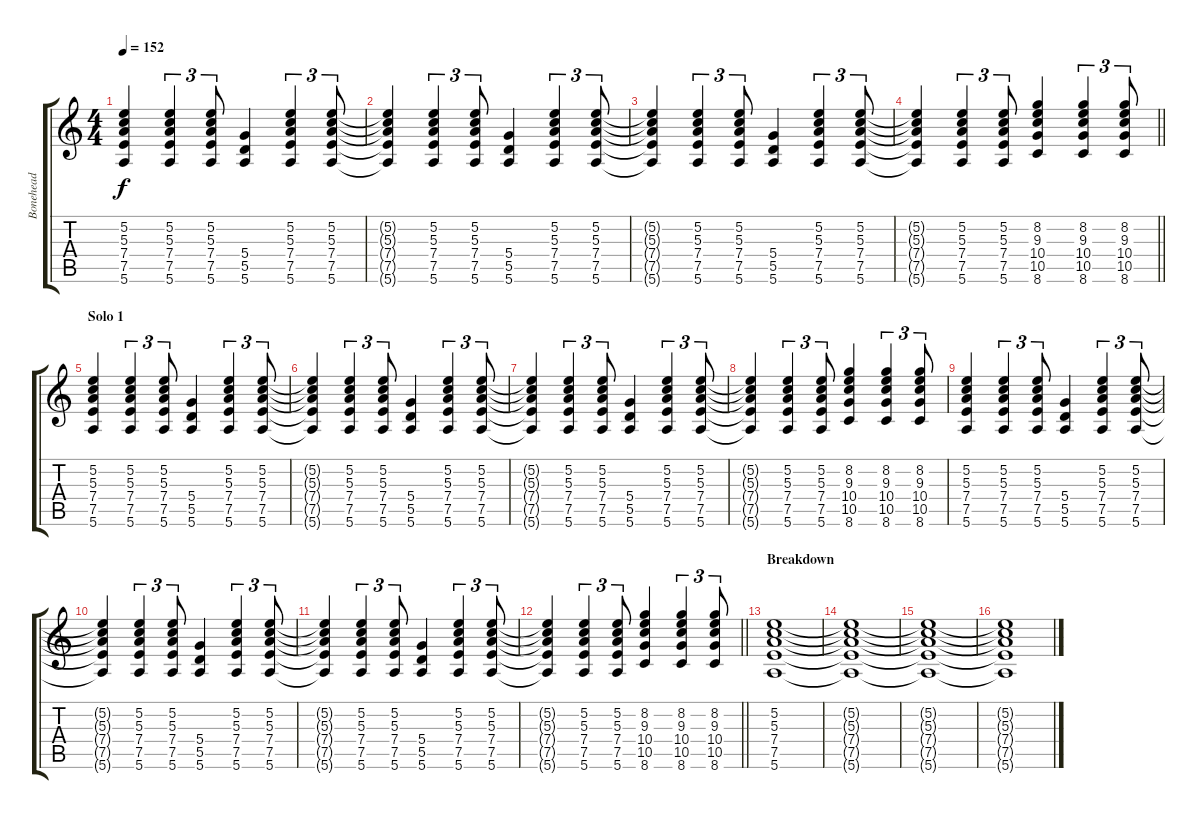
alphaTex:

\track ("Bonehead" "Bonehead") {instrument overdrivenguitar}
\staff {score tabs}
\tuning (E4 B3 G3 D3 A2 E2) {hide}
\ts (4 4)
\tempo 152
\clef g2
\ks c
(5.2 5.3 7.4 7.5 5.6).4{dy f} (5.2 5.3 7.4 7.5 5.6).4{tu (3 2)} (5.2 5.3 7.4 7.5 5.6).8{tu (3 2)} (5.4 5.5 5.6).4 (5.2 5.3 7.4 7.5 5.6).4{tu (3 2)} (5.2 5.3 7.4 7.5 5.6).8{tu (3 2)} |
(5.2{t} 5.3{t} 7.4{t} 7.5{t} 5.6{t}).4 (5.2 5.3 7.4 7.5 5.6).4{tu (3 2)} (5.2 5.3 7.4 7.5 5.6).8{tu (3 2)} (5.4 5.5 5.6).4 (5.2 5.3 7.4 7.5 5.6).4{tu (3 2)} (5.2 5.3 7.4 7.5 5.6).8{tu (3 2)} |
(5.2{t} 5.3{t} 7.4{t} 7.5{t} 5.6{t}).4 (5.2 5.3 7.4 7.5 5.6).4{tu (3 2)} (5.2 5.3 7.4 7.5 5.6).8{tu (3 2)} (5.4 5.5 5.6).4 (5.2 5.3 7.4 7.5 5.6).4{tu (3 2)} (5.2 5.3 7.4 7.5 5.6).8{tu (3 2)} |
\barLineRight lightlight
(5.2{t} 5.3{t} 7.4{t} 7.5{t} 5.6{t}).4 (5.2 5.3 7.4 7.5 5.6).4{tu (3 2)} (5.2 5.3 7.4 7.5 5.6).8{tu (3 2)} (8.2 9.3 10.4 10.5 8.6).4 (8.2 9.3 10.4 10.5 8.6).4{tu (3 2)} (8.2 9.3 10.4 10.5 8.6).8{tu (3 2)} |
\section ("" "Solo 1")
(5.2 5.3 7.4 7.5 5.6).4 (5.2 5.3 7.4 7.5 5.6).4{tu (3 2)} (5.2 5.3 7.4 7.5 5.6).8{tu (3 2)} (5.4 5.5 5.6).4 (5.2 5.3 7.4 7.5 5.6).4{tu (3 2)} (5.2 5.3 7.4 7.5 5.6).8{tu (3 2)} |
(5.2{t} 5.3{t} 7.4{t} 7.5{t} 5.6{t}).4 (5.2 5.3 7.4 7.5 5.6).4{tu (3 2)} (5.2 5.3 7.4 7.5 5.6).8{tu (3 2)} (5.4 5.5 5.6).4 (5.2 5.3 7.4 7.5 5.6).4{tu (3 2)} (5.2 5.3 7.4 7.5 5.6).8{tu (3 2)} |
(5.2{t} 5.3{t} 7.4{t} 7.5{t} 5.6{t}).4 (5.2 5.3 7.4 7.5 5.6).4{tu (3 2)} (5.2 5.3 7.4 7.5 5.6).8{tu (3 2)} (5.4 5.5 5.6).4 (5.2 5.3 7.4 7.5 5.6).4{tu (3 2)} (5.2 5.3 7.4 7.5 5.6).8{tu (3 2)} |
(5.2{t} 5.3{t} 7.4{t} 7.5{t} 5.6{t}).4 (5.2 5.3 7.4 7.5 5.6).4{tu (3 2)} (5.2 5.3 7.4 7.5 5.6).8{tu (3 2)} (8.2 9.3 10.4 10.5 8.6).4 (8.2 9.3 10.4 10.5 8.6).4{tu (3 2)} (8.2 9.3 10.4 10.5 8.6).8{tu (3 2)} |
(5.2 5.3 7.4 7.5 5.6).4 (5.2 5.3 7.4 7.5 5.6).4{tu (3 2)} (5.2 5.3 7.4 7.5 5.6).8{tu (3 2)} (5.4 5.5 5.6).4 (5.2 5.3 7.4 7.5 5.6).4{tu (3 2)} (5.2 5.3 7.4 7.5 5.6).8{tu (3 2)} |
(5.2{t} 5.3{t} 7.4{t} 7.5{t} 5.6{t}).4 (5.2 5.3 7.4 7.5 5.6).4{tu (3 2)} (5.2 5.3 7.4 7.5 5.6).8{tu (3 2)} (5.4 5.5 5.6).4 (5.2 5.3 7.4 7.5 5.6).4{tu (3 2)} (5.2 5.3 7.4 7.5 5.6).8{tu (3 2)} |
(5.2{t} 5.3{t} 7.4{t} 7.5{t} 5.6{t}).4 (5.2 5.3 7.4 7.5 5.6).4{tu (3 2)} (5.2 5.3 7.4 7.5 5.6).8{tu (3 2)} (5.4 5.5 5.6).4 (5.2 5.3 7.4 7.5 5.6).4{tu (3 2)} (5.2 5.3 7.4 7.5 5.6).8{tu (3 2)} |
\barLineRight lightlight
(5.2{t} 5.3{t} 7.4{t} 7.5{t} 5.6{t}).4 (5.2 5.3 7.4 7.5 5.6).4{tu (3 2)} (5.2 5.3 7.4 7.5 5.6).8{tu (3 2)} (8.2 9.3 10.4 10.5 8.6).4 (8.2 9.3 10.4 10.5 8.6).4{tu (3 2)} (8.2 9.3 10.4 10.5 8.6).8{tu (3 2)} |
\section ("" "Breakdown")
(5.2 5.3 7.4 7.5 5.6).1{volume 8} |
(5.2{t} 5.3{t} 7.4{t} 7.5{t} 5.6{t}).1 |
(5.2{t} 5.3{t} 7.4{t} 7.5{t} 5.6{t}).1 |
(5.2{t} 5.3{t} 7.4{t} 7.5{t} 5.6{t}).1
